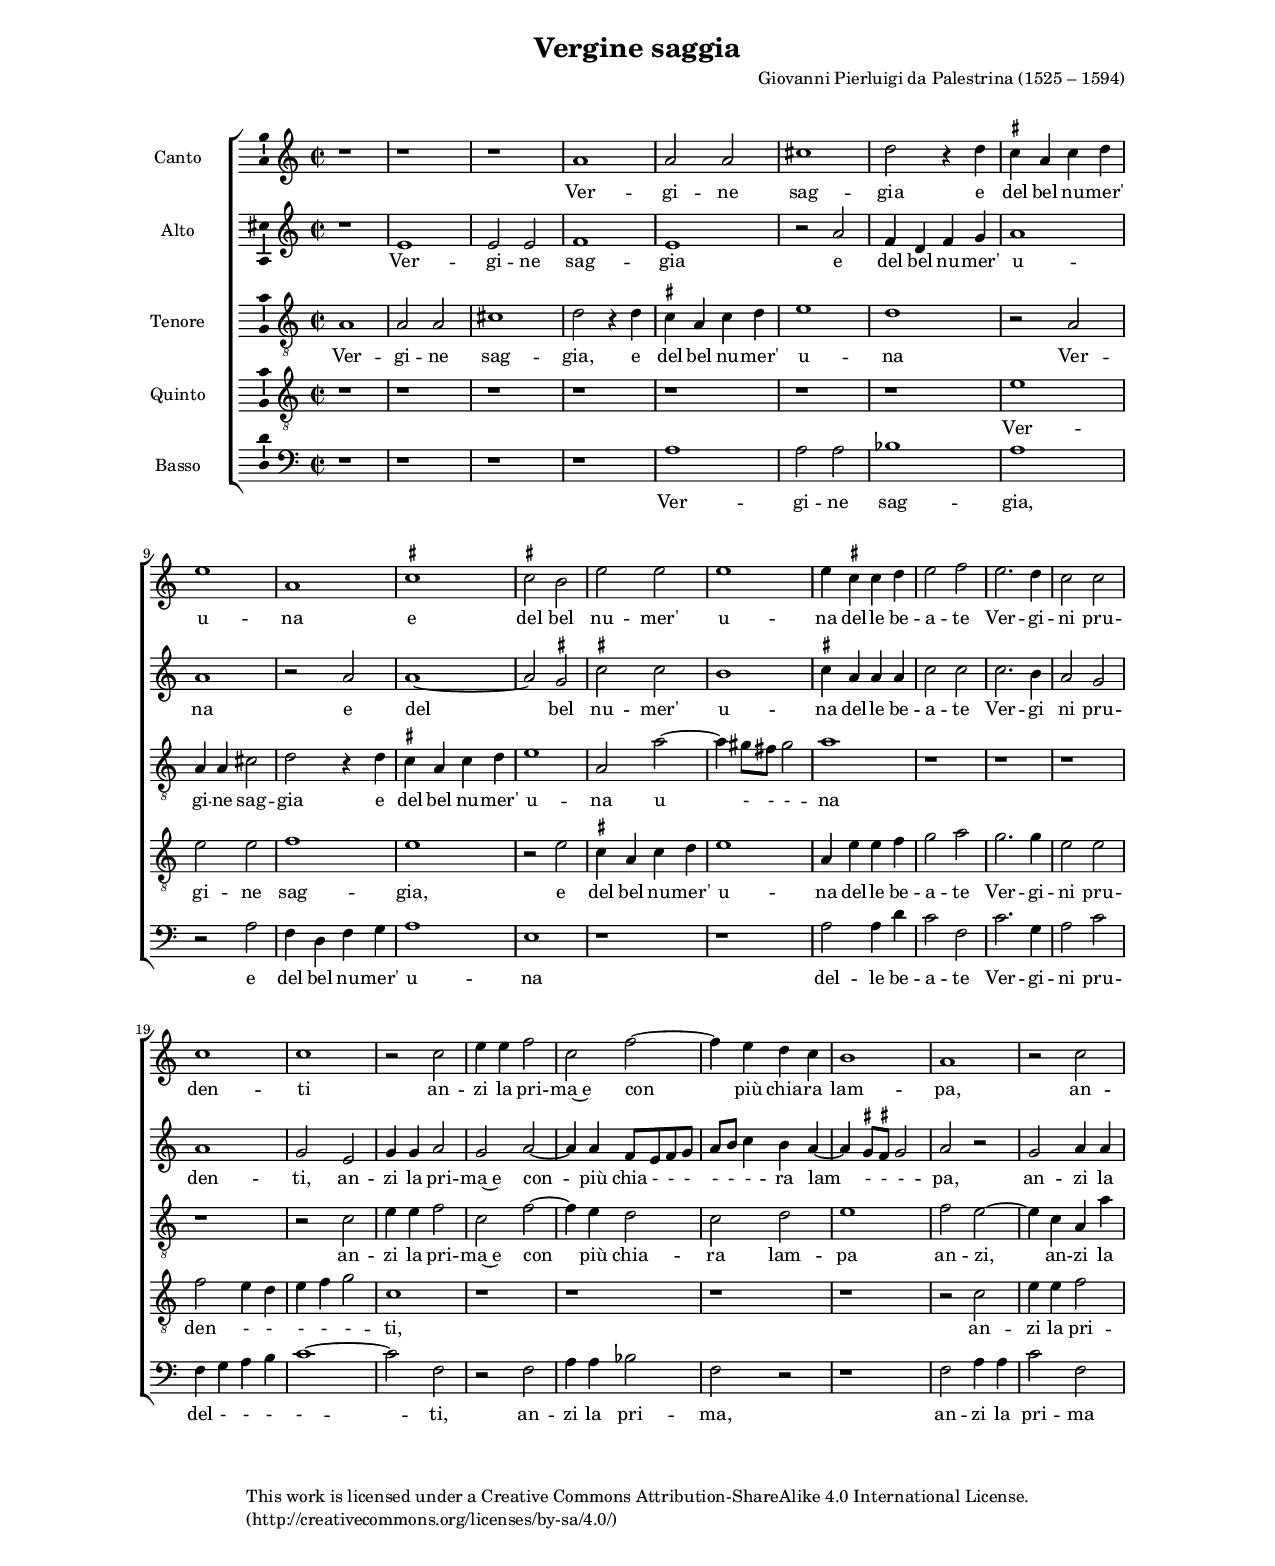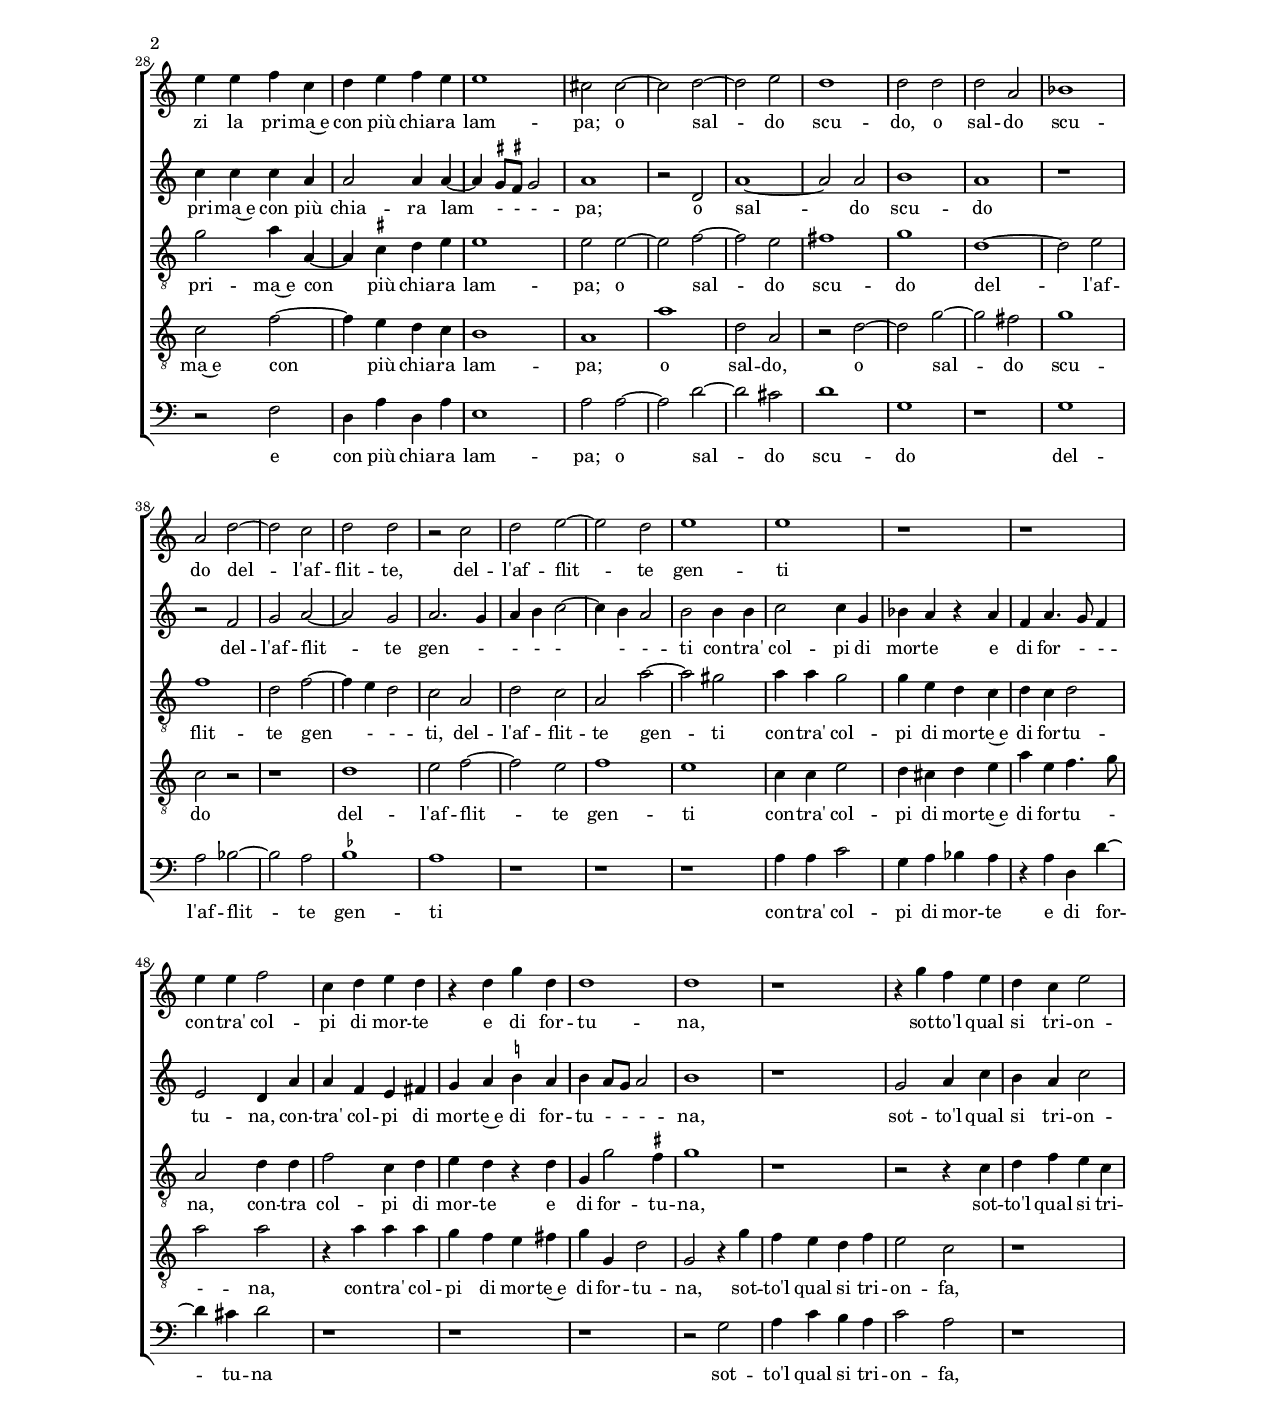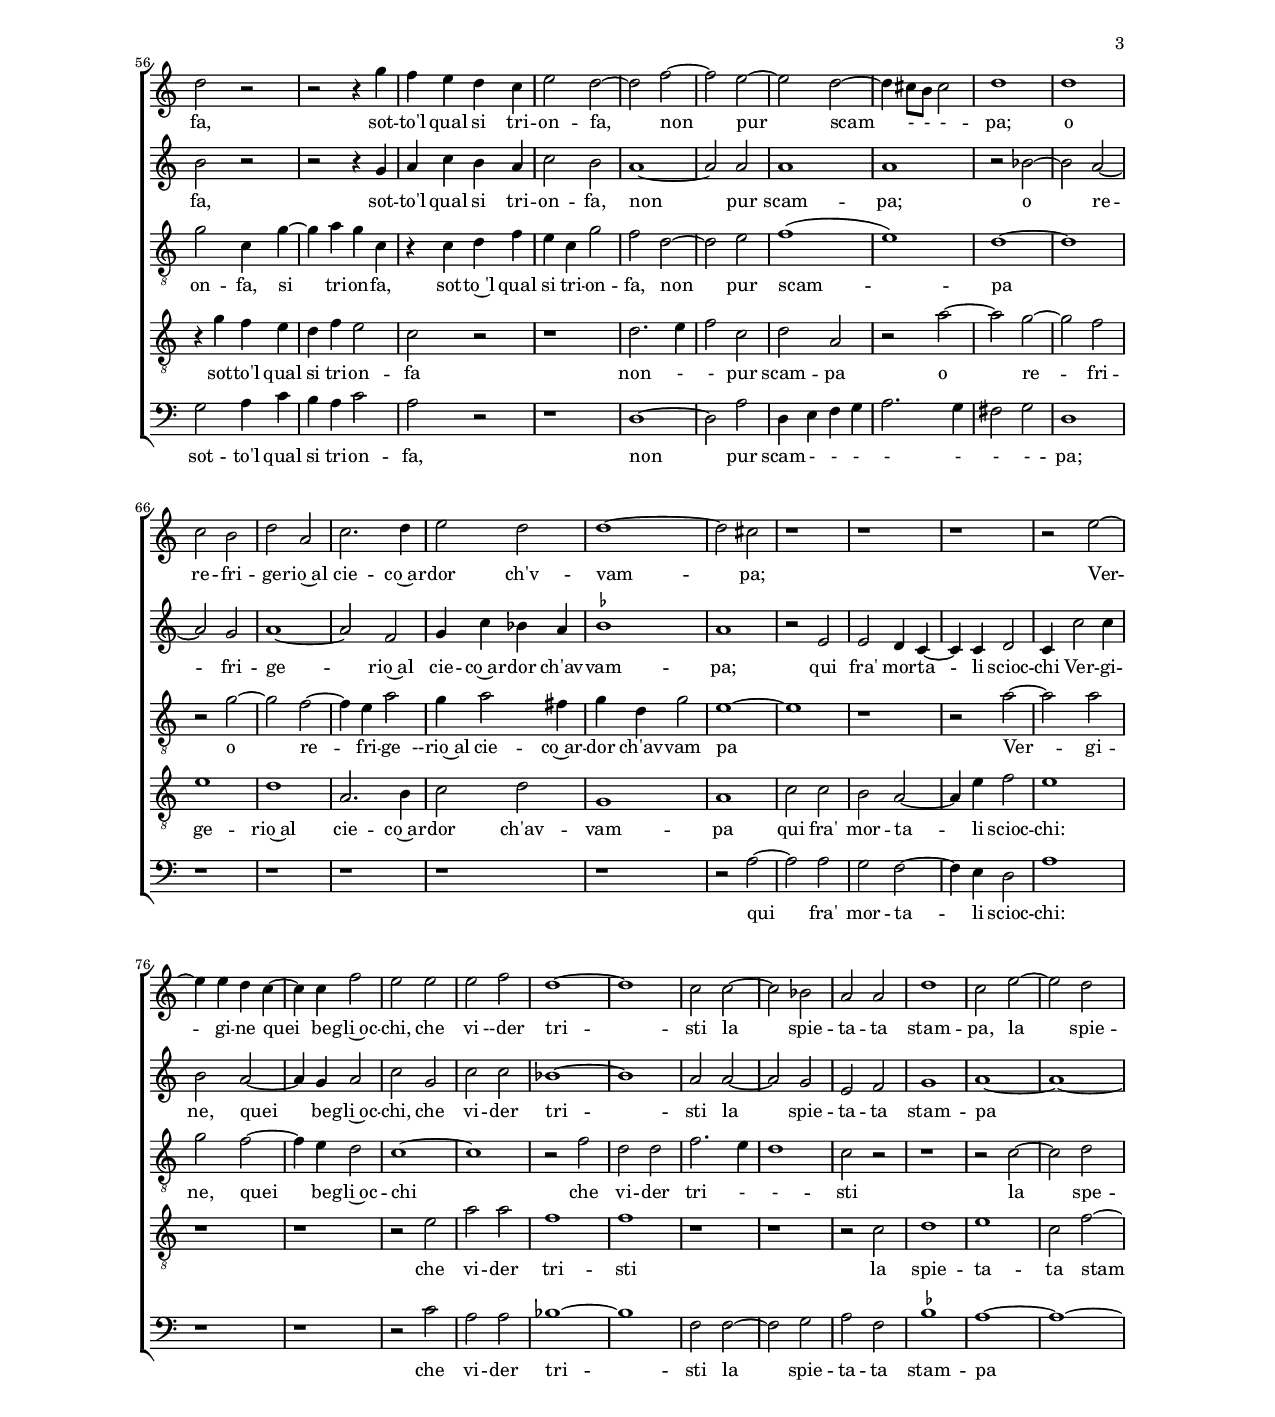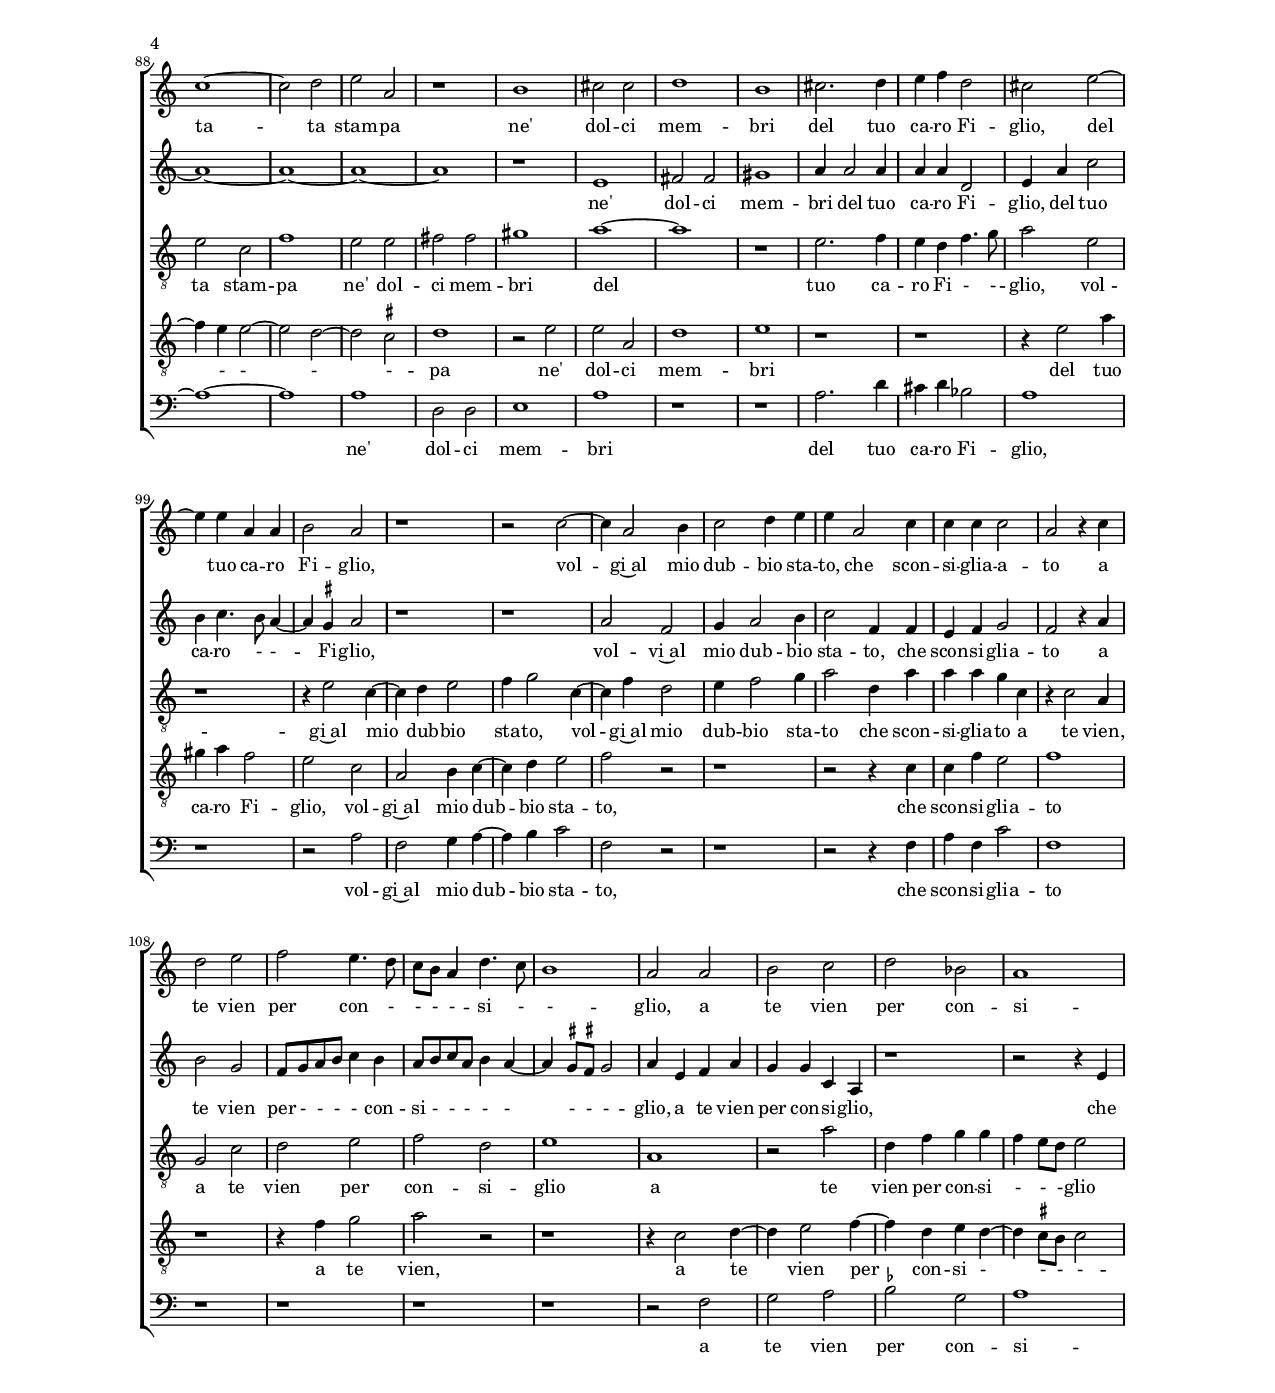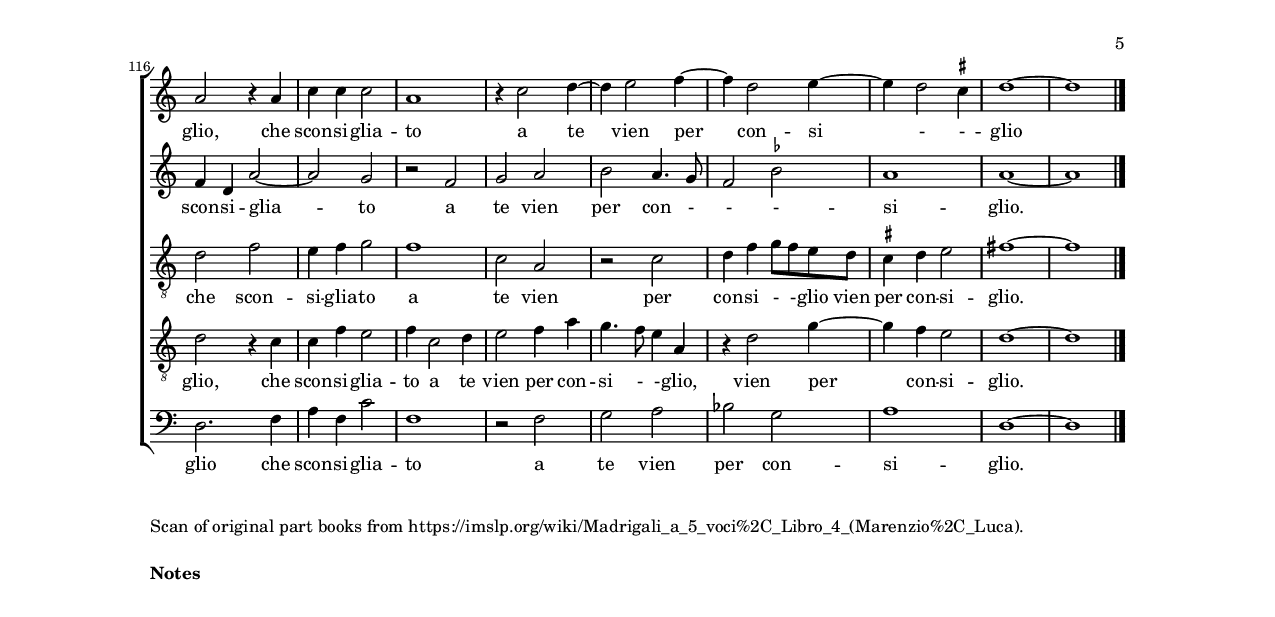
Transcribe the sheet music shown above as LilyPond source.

\language "english"

global = {
  \key c \major
  \time 2/2
}

ficta = { \once \set suggestAccidentals = ##t }

cantoNotes = {
  \transpose c' c' {
    \set Staff.instrumentName = #"Canto  "

    \clef "treble"
    \relative c'' {
      % line 1
      r1*3
      a1 | a2 a2 | cs1 | d2 r4 d4 | \ficta cs4 a4 cs4 d4 |
      % p7 system 1
      e1 | a,1 | \ficta cs1 | \ficta cs2 b2 | e2 e2 | e1 |
      e4 \ficta cs4 cs4 d4 | e2 f2 | e2. d4 |
      % p7 system 2
      c2 c2 | c1 | c1 |
      r2 c2 | e4 e4 f2 | c2 f2~ | f4 e4 d4 c4 | b1 | a1 |
      % p7 system 3
      r2 c2 | e4 e4 f4 c4 | d4 e4 f4 e4 | e1 |
      cs2 cs2~ | cs2 d2~ | d2 e2 | d1 | d2 d2 | d2 a2 |
      % p8 system 1
      bf1 | a2 d2~ | d2 c2 | d2 d2 |
      r2 c2 | d2 e2~ | e2 d2 | e1 | e1 | r1 |
      % p8 system 2
      r1 | e4 e4 f2 | c4 d4 e4 d4 | r4 d4 g4 d4 | d1 | d1 | r1 |
      % p8 system 3
      r4 g4 f4 e4 | d4 c4 e2 | d2 r2 |
      r2 r4 g4 | f4 e4 d4 c4 | e2 d2~ | d2 f2~ | f2 e2~ |
      % p9 system 1
      e2 d2~ | d4 cs8 b8 \ficta cs2 | d1 | d1 |
      c2 b2 | d2 a2 | c2. d4 | e2 d2 | d1~ |
      % p9 system 2
      d2 cs2 | r1*3 |
      r2 e2~ | e4 e4 d4 c4~ | c4 c4 f2 | e2 e2 | e2 f2 | d1~ |
      % p9 system 3
      d1 | c2 c2~ | c2 bf2 | a2 a2 | d1 | c2 e2~ | e2 d2 |
      c1~ | c2 d2 | e2 a,2 | r1 | b1 |
      % p10 system 1
      cs2 cs2 | d1 | b1 | cs2. d4 | e4 f4 d2 | cs2 e2~ |
      e4 e4 a,4 a4 | b2 a2 | r1 |
      % p10 system 2
      r2 c2~ | c4 a2 b4 | c2 d4 e4 | e4 a,2 c4 | c4 c4 c2 | a2 r4 c4 |
      d2 e2 |
      % p10 system 3
      f2 e4. d8 | c8 b8 a4 d4. c8 | b1 | a2 a2 | b2 c2 | d2 bf2 | a1
      % p11 system 1
      a2 r4 a4 | c4 c4 c2 | a1 | r4 c2 d4~ | d4 e2 f4~ | f4 d2 e4~ |
      e4 d2 \ficta cs4 | d\breve
    }
    \override Staff.BarLine.transparent = ##f
    \bar "|."
  }
}

cantoLyrics = \lyricmode {
      Ver -- gi -- ne sag -- gia e del bel nu -- mer'
      % p7 system 1
      u -- na e del bel nu -- mer' u -- na del -- le be -- a -- te
      Ver -- gi --
      % p7 system 2
      ni pru -- den -- ti
      an -- zi la pri -- ma~e con più chia -- ra lam -- pa,
      % p7 system 3
      an -- zi la pri -- ma~e con più chia -- ra lam -- pa;
      o sal -- do scu -- do, o sal -- do
      % p8 system 1
      scu -- do del -- l'af -- flit -- te, del -- l'af -- flit -- te
      gen -- ti
      % p8 system 2
      con -- tra' col -- pi di mor -- te e di for -- tu -- na,
      % p8 system 3
      sot -- to'l qual si tri -- on -- fa,
      sot -- to'l qual si tri -- on -- fa, non pur
      % p9 system 1
      scam - - - -- pa;
      o re -- fri -- ge -- rio~al cie -- co~ar -- dor ch'v -- vam --
      % p9 system 2
      pa;
      Ver -- gi -- ne quei be -- gli~oc -- chi, che vi --der tri --
      % p9 system 3
      sti la spie -- ta -- ta stam -- pa, la spie -- ta -- ta stam -- pa
      ne'
      % p10 system 1
      dol -- ci mem -- bri del tuo ca -- ro Fi -- glio, del tuo ca -- ro
      Fi -- glio,
      % p10 system 2
      vol -- gi~al mio dub -- bio sta -- to,
      che scon -- si -- glia -- a -- to a te vien
      % p10 system 3
      per con - - - - -- si - - -- glio,
      a te vien per con -- si --
      % p11 system 1
      glio, che scon -- si -- glia -- to
      a te vien per con -- si - - -- glio
}

altoNotes = {
  \transpose c' c'' {
    \set Staff.instrumentName = #"Alto  "

    \clef "treble"
    \relative c {
      r1 | e1 | e2 e2 | f1 | e1 | r2 a2 | f4 d4 f4 g4 | a1
      % p7 system 1
      a1 | r2 a2 | a1~ | a2 \ficta gs2 | \ficta cs2 cs2 | b1 |
      \ficta cs4 a4 a4 a4 | c2 c2 | c2. b4 |
      % p7 system 2
      a2 g2 | a1 | g2 e2 | g4 g4 a2 | g2 a2~ | a4 a4 f8 e8 f8 g8 |
      a8 b8 c4 b4 a4~ | a4 \ficta gs8 \ficta fs8 gs2 | a2 r2 |
      % p7 system 3
      g2 a4 a4 | c4 c4 c4 a4 | a2 a4 a4~ | a4 \ficta gs8 \ficta fs8 gs2 |
      a1 | r2 d,2 | a'1~ | a2 a2 | b1 | a1 |
      % p8 system 1
      r1 | r2 f2 | g2 a2~ | a2 g2 | a2. g4 | a4 b4 c2~ | c4 b4 a2 |
      b2 b4 b4 | c2 c4 g4 | bf4 a4 r4 a4 |
      % p8 system 2
      f4 a4. g8 f4 | e2 d4 a'4 | a4 f4 e4 fs4 | g4 a4 \ficta b?4 a4 |
      b4 a8 g8 a2 | b1 | r1 |
      % p8 system 3
      g2 a4 c4 | b4 a4 c2 | b2 r2 | r2 r4 g4 | a4 c4 b4 a4 |
      c2 b2 | a1~ | a2 a2 |
      % p9 system 1
      a1 | a1 | r2 bf2~ | bf2 a2~ | a2 g2 | a1~ | a2 f2 |
      g4 c4 bf4 a4 | \ficta bf1 |
      % p9 system 2
      a1 | r2 e2 | e2 d4 c4~ | c4 c4 d2 | c4 c'2 c4 | b2 a2~ | a4 g4 a2 |
      c2 g2 | c2 c2 | bf1~ |
      % p9 system 3
      bf1 | a2 a2~ | a2 g2 | e2 f2 | g1 | a1~ | a1~ | a1~ | a1~ | a1~ | a1 |
      r1 |
      % p10 system 1
      e1 | fs2 fs2 | gs1 | a4 a2 a4 | a4 a4 d,2 | e4 a4 c2 |
      b4 c4. b8 a4~ | a4 \ficta gs4 a2 | r1
      % p10 system 2
      r1 | a2 f2 | g4 a2 b4 | c2 f,4 f4 | e4 f4 g2 | f2 r4 a4 | b2 g2 |
      % p10 system 3
      f8 g a b c4 b4 | a8 b c a b4 a4~ | a4 \ficta gs8 \ficta fs8 gs2 |
      a4 e4 f4 a4 | g4 g4 c,4 a4 | r1 | r2 r4 e'4 |
      % p11 system 1
      f4 d4 a'2~ | a2 g2 | r2 f2 | g2 a2 | b2 a4. g8 | f2 \ficta bf2 |
      a1 a\breve
    }
  }
}

altoLyrics = \lyricmode {
      Ver -- gi -- ne sag -- gia e del bel nu -- mer' u --
      % p7 system 1
      na e del bel nu -- mer' u -- na
      del -- le be -- a -- te Ver -- gi
      % p7 system 2
      ni pru -- den -- ti, an -- zi la pri -- ma~e
      con -- più chia - - - - - - -- ra lam - - - -- pa,
      % p7 system 3
      an -- zi la pri -- ma~e con più chia -- ra lam - - - -- pa;
      o sal -- do scu -- do
      % p8 system 1
      del -- l'af -- flit -- te gen - - - - - - -- ti
      con -- tra' col -- pi di mor -- te e
      % p8 system 2
      di for - - -- tu -- na, con -- tra' col -- pi di mor -- te~e di
      for -- tu - - - -- na,
      % p8 system 3
      sot -- to'l qual si tri -- on -- fa,
      sot -- to'l qual si tri -- on -- fa, non pur
      % p9 system 1
      scam -- pa;
      o re -- fri -- ge -- rio~al cie -- co~ar -- dor ch'av -- vam --
      % p9 system 2
      pa;
      qui fra' mor -- ta -- li scioc -- chi
      Ver -- gi -- ne, quei be -- gli~oc -- chi, che vi -- der tri --
      % p9 system 3
      sti la spie -- ta -- ta stam -- pa
      % p10 system 1
      ne' dol -- ci mem -- bri del tuo ca -- ro Fi -- glio,
      del tuo ca -- ro - - -- Fi -- glio,
      % p10 system 2
      vol -- vi~al mio dub -- bio sta -- to, che scon -- si -- glia -- to
      a te vien
      % p10 system 3
      per - - - - con -- si - - - - - - - - -- glio,
      a te vien per con -- si -- glio,
      che
      % p11 system 1
      scon -- si -- glia -- to
      a te vien per con - - - -- si -- glio.
}

tenoreNotes = {
  \transpose c' c' {
    \set Staff.instrumentName = #"Tenore  "

    \clef "treble_8"
    \relative c' {
      a1 | a2 a2 | cs1 | d2 r4 d4 | \ficta cs4 a4 cs4 d4 |
      e1 | d1 | r2 a2 |
      % p7 system 1
      a4 a4 cs2 | d2 r4 d4 | \ficta cs4 a4 cs4 d4 | e1 |
      a,2 a'2~ | a4 gs8 fs8 gs2 | a1 | r1 | r1 |
      % p7 system 2
      r1 | r1 | r2 c,2 | e4 e4 f2 | c2 f2~ | f4 e4 d2 | 
      c2 d2 | e1 | f2 e2~ |
      % p7 system 3
      e4 c4 a4 a'4 | g2 a4 a,4~ | a4 \ficta cs4 d4 e4 | e1 |
      e2 e2~ | e2 f2~ | f2 e2 | fs1 | g1 | d1~ |
      % p8 system 1
      d2 e2 | f1 | d2 f2~ | f4 e4 d2 | c2 a2 | d2 c2 | a2 a'2~ |
      a2 gs2 | a4 a4 g2 | g4 e4 d4 c4 |
      % p8 system 2
      d4 c4 d2 | a2 d4 d4 | f2 c4 d4 | e4 d4 r4 d4 |
      g,4 g'2 \ficta fs4 | g1 | r1
      % p8 system 3
      r2 r4 c,4 | d4 f4 e4 c4 | g'2 c,4 g'4~ | g4 a4 g4 c,4 |
      r4 c4 d4 f4 | e4 c4 g'2 | f2 d2~ | d2 e2 |
      % p9 system 1
      f1( | e1) | d1~ | d1 | r2 g2~ | g2 f2~ | f4 e4 a2 |
      g4 a2 fs4 | g4 d4 g2 |
      % p9 system 2
      e1~ | e1 | r1 | r2 a2~ | a2 a2 | g2 f2~ | f4 e4 d2 | c1~ | c1 | r2 f2
      % p9 system 3
      d2 d2 | f2. e4 | d1 | c2 r2 | r1 | r2 c2~ | c2 d2 | e2 c2 |
      f1 | e2 e2 | fs2 fs2 gs1 |
      % p10 system 1
      a1~ | a1 | r1 | e2. f4 | e4 d4 f4. g8 | a2 e2 | r1 |
      r4 e2 c4~ | c4 d4 e2 |
      % p10 system 2
      f4 g2 c,4~ | c4 f4 d2 | e4 f2 g4 | a2 d,4 a'4 | a4 a4 g4 c,4 |
      r4 c2 a4 | g2 c2 |
      % p10 system 3
      d2 e2 | f2 d2 | e1 | a,1 | r2 a'2 | d,4 f4 g4 g4 | f4 e8 d8 e2 |
      % p11 system 1
      d2 f2 | e4 f4 g2 | f1 | c2 a2 | r2 c2 d4 f4 g8 f e d |
      \ficta cs4 d4 e2 | fs\breve
    }
  }
}

tenoreLyrics = \lyricmode {
      Ver -- gi -- ne sag -- gia, e del bel nu -- mer' u -- na
      Ver --
      % p7 system 1 - m9
      gi -- ne sag -- gia e del bel nu -- mer' u -- na u - - - -- na
      % p7 system 2 - m20
      an -- zi la pri -- ma~e con più chia -- ra lam -- pa
      an -- zi,
      % p7 system 3 - m27
      an -- zi la pri -- ma~e con più chia -- ra lam -- pa;
      o sal -- do scu -- do del --
      % p8 system 1 - m37
      l'af -- flit -- te gen - - -- ti, del -- l'af -- flit -- te
      gen -- ti con -- tra' col -- pi di mor -- te~e
      % p8 system 2
      di for -- tu -- na, con -- tra col -- pi di mor -- te
      e di for -- tu -- na,
      % p8 system 3
      sot -- to'l qual si tri -- on -- fa, si tri -- on -- fa,
      sot -- to~'l qual si tri -- on -- fa, non pur
      % p9 system 1
      scam -- pa o re -- fri -- ge --rio~al cie -- co~ar -- dor
      ch'av -- vam
      % p9 system 2
      pa Ver -- gi -- ne, quei be -- gli~oc -- chi che
      % p9 system 3
      vi -- der tri - - -- sti
      la spe -- ta stam -- pa ne' dol -- ci mem --
      % p10 system 1
      bri del tuo ca -- ro Fi - - -- glio, vol -- gi~al mio dub --
      % p10 system 2
      bio sta -- to, vol -- gi~al mio dub -- bio sta -- to
      che scon -- si -- glia -- to a te vien, a
      % p10 system 3
      te vien per con -- si -- glio
      a te vien per con -- si - - - --
      % p11 system 1
      glio che scon -- si -- glia -- to a te vien
      per con -- si - - -- glio vien per con -- si -- glio.
}

bassoNotes = {
  \transpose c' c' {
    \set Staff.instrumentName = #"Basso  "

    \clef "bass"
    \relative c' {
      r1*4 |
      a1 | a2 a2 | bf1 | a1 |
      % p7 system 1
      r2 a2 | f4 d4 f4 g4 | a1 | e1 | r1 | r1 |
      a2 a4 d4 | c2 f,2 | c'2. g4 |
      % p7 system 2
      a2 c2 | f,4 g4 a4 b4 | c1~ | c2 f,2 | r2 f2 | a4 a4 bf2 |
      f2 r2 | r1 | f2 a4 a4 |
      % p7 system 3
      c2 f,2 | r2 f2 | d4 a'4 d,4 a'4 | e1 | a2 a2~ | a2 d2~ |
      d2 cs2 | d1 | g,1 | r1 |
      % p8 system 1
      g1 | a2 bf2~ | bf2 a2 | \ficta bf1 | a1 | r1*3 | a4 a4 c2 |
      g4 a4 bf4 a4 |
      % p8 system 2
      r4 a4 d,4 d'4~ | d4 cs4 d2 | r1*3 | r2 g,2 | a4 c4 b4 a4 |
      % p8 system 3
      c2 a2 | r1 | g2 a4 c4 | b4 a4 c2 | a2 r2 | r1 | d,1~ | d2 a'2 |
      % p9 system 1
      d,4 e4 f4 g4 | a2. g4 | fs2 g2 | d1 | r1*5 |
      % p9 system 2
      r2 a'2~ | a2 a2 | g2 f2~ | f4 e4 d2 | a'1 | r1*2 |
      r2 c2 | a2 a2 | bf1~ |
      % p9 system 3
      bf1 | f2 f2~ | f2 g2 | a2 f2 | \ficta bf1 | a1~ | a1~ | a1~ | a1 |
      a1 | d,2 d2 | e1 |
      % p10 system 1
      a1 | r1*2 | a2. d4 | cs4 d4 bf2 | a1 | r1 | r2 a2 | f2 g4 a4~ |
      % p10 system 2
      a4 b4 c2 | f,2 r2 | r1 | r2 r4 f4 | a4 f4 c'2 | f,1 | r1 |
      % p10 system 3
      r1*3 | r2 f2 | g2 a2 | \ficta bf2 g2 | a1 |
      % p11 system 1
      d,2. f4 | a4 f4 c'2 | f,1 | r2 f2 | g2 a2 | bf2 g2 | a1 | d,\breve
    }
  }
}

bassoLyrics = \lyricmode {
      Ver -- gi -- ne sag -- gia,
      % p7 system 1
      e del bel nu -- mer' u -- na del -- le be -- a -- te Ver -- gi --
      % p7 system 2
      ni pru -- del - - - - -- ti,
      an -- zi la pri -- ma,
      an -- zi la
      % p7 system 3
      pri -- ma
      e con più chia -- ra lam -- pa;
      o sal -- do scu -- do
      % p8 system 1
      del -- l'af -- flit -- te gen -- ti
      con -- tra' col -- pi di mor -- te
      % p8 system 2
      e di for -- tu -- na
      sot -- to'l qual si tri --
      % p8 system 3
      on -- fa,
      sot -- to'l qual si tri -- on -- fa,
      non pur
      % p9 system 1
      scam - - - - - - - -- pa;
      % p9 system 2
      qui fra' mor -- ta -- li scioc -- chi:
      che vi -- der tri --
      % p9 system 3
      sti
      la spie -- ta -- ta stam -- pa ne' dol -- ci mem --
      % p10 system 1
      bri
      del tuo ca -- ro Fi -- glio,
      vol -- gi~al mio dub --
      % p10 system 2
      bio sta -- to,
      che scon -- si -- glia -- to
      % p10 system 3
      a te vien per con -- si --
      % p11 system 1
      glio che scon -- si -- glia -- to
      a te vien per con -- si -- glio.
}

quintoNotes = {
  \transpose c' c' {
    \set Staff.instrumentName = #"Quinto  "

    \clef "treble_8"
    \relative c' {
      r1*7 | e1 |
      % p7 system 1
      e2 e2 | f1 | e1 | r2 e2 | \ficta cs4 a4 cs4 d4 | e1 |
      a,4 e'4 e4 f4 | g2 a2 | g2. g4 |
      % p7 system 2
      e2 e2 | f2 e4 d4 | e4 f4 g2 | c,1 | r1*4 | r2 c2 |
      % p7 system 3
      e4 e4 f2 | c2 f2~ | f4 e4 d4 c4 | b1 | a1 | a'1 |
      d,2 a2 | r2 d2~ | d2 g2~ | g2 fs2 |
      % p8 system 1
      g1 | c,2 r2 | r1 | d1 | e2 f2~ | f2 e2 | f1 | e1 | c4 c4 e2 |
      d4 cs4 d4 e4 |
      % p8 system 2
      a4 e4 f4. g8 | a2 a2 | r4 a4 a4 a4 | g4 f4 e4 fs4 | g4 g,4 d'2 |
      g,2 r4 g'4 | f4 e4 d4 f4 |
      % p8 system 3
      e2 c2 | r1 | r4 g'4 f4 e4 | d4 f4 e2 | c2 r2 | r1 |
      d2. e4 | f2 c2 |
      % p9 system 1
      d2 a2 | r2 a'2~ | a2 g2~ | g2 f2 | e1 | d1 | a2. b4 |
      c2 d2 | g,1 |
      % p9 system 2
      a1 | c2 c2 | b2 a2~ | a4 e'4 f2 | e1 | r1*2 | r2 e2 | a2 a2 | f1 |
      % p9 system 3
      f1 | r1*2 | r2 c2 | d1 | e1 | c2 f2~ | f4 e4 e2~ | e2 d2~ |
      d2 \ficta cs2 | d1 | r2 e2 |
      % p10 system 1
      e2 a,2 | d1 | e1 | r1*2 | r4 e2 a4 | gs4 a4 f2 |
      e2 c2 | a2 b4 c4~ |
      % p10 system 2
      c4 d4 e2 | f2 r2 | r1 | r2 r4 c4 | c4 f4 e2 | f1 | r1 |
      % p10 system 3
      r4 f4 g2 | a2 r2 | r1 | r4 c,2 d4~ | d4 e2 f4~ |
      f4 d4 e4 d4~ | d4 \ficta cs8 b8 cs2 |
      % p11 system 1
      d2 r4 c4 | c4 f4 e2 | f4 c2 d4 | e2 f4 a4 | g4. f8 e4 a,4 |
      r4 d2 g4~ | g4 f4 e2 | d\breve
    }
  }
}

quintoLyrics = \lyricmode {
      Ver --
      % p7 system 1
      gi -- ne sag -- gia,
      e del bel nu -- mer' u -- na del -- le be -- a -- te Ver -- gi --
      % p7 system 2
      ni pru -- den - - - - - -- ti,
      an --
      % p7 system 3
      zi la pri -- ma~e con più chia -- ra lam -- pa;
      o sal -- do,
      o sal -- do
      % p8 system 1
      scu -- do
      del -- l'af -- flit -- te gen -- ti con -- tra' col -- pi
      di mor -- te~e
      % p8 system 2
      di for -- tu - - -- na,
      con -- tra' col -- pi di mor -- te~e di for -- tu -- na,
      sot -- to'l qual si tri --
      % p8 system 3
      on -- fa,
      sot -- to'l qual si tri -- on -- fa
      non - - pur
      % p9 system 1
      scam -- pa
      o re -- fri -- ge -- rio~al cie -- co~ar -- dor ch'av -- vam --
      % p9 system 2
      pa qui fra' mor -- ta -- li scioc -- chi:
      che vi -- der tri --
      % p9 system 3
      sti
      la spie -- ta -- ta stam - - - - -- pa
      ne'
      % p10 system 1
      dol -- ci mem -- bri
      del tuo ca -- ro Fi -- glio, vol -- gi~al mio dub --
      % p10 system 2
      bio sta -- to,
      che scon -- si -- glia -- to
      % p10 system 3
      a te vien,
      a te vien per con -- si - - - - --
      % p11 system 1
      glio,
      che scon -- si -- glia -- to a te vien per con -- si - - -- glio,
      vien per con -- si -- glio.
}

\header{
  title = "Vergine saggia"
  subtitle = ##f
  composer = "Giovanni Pierluigi da Palestrina (1525 – 1594)"
  %arranger = ""
  %poet = "???"
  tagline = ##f
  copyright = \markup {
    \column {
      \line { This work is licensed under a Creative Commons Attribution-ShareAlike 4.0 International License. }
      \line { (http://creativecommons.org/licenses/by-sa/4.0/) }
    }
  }
}

#(set-global-staff-size 15)

\paper {
  #(include-special-characters) % So we can use HTML entities.
  #(set-paper-size "letter")

  left-margin = 1\in
  right-margin = 1\in
  top-margin = 0.5\in
  bottom-margin = 0.5\in

  ragged-bottom = ##t
  system-system-spacing #'basic-distance = 15
}

\markup { \vspace #1 }

\score {
  \new ChoirStaff = choirStaff <<
    \new Voice = "cantoNotes" \with {
      \remove "Note_heads_engraver"
      \consists "Completion_heads_engraver"
      \remove "Rest_engraver"
      \consists "Completion_rest_engraver"
    } << \global \cantoNotes >>
    \new Lyrics = "cantoLyrics"
      \lyricsto cantoNotes { \cantoLyrics }

    \new Voice = "altoNotes" \with {
      \remove "Note_heads_engraver"
      \consists "Completion_heads_engraver"
      \remove "Rest_engraver"
      \consists "Completion_rest_engraver"
    } << \global \altoNotes >>
    \new Lyrics = "altoLyrics" \lyricsto altoNotes { \altoLyrics }

    \new Voice = "tenoreNotes" \with {
      \remove "Note_heads_engraver"
      \consists "Completion_heads_engraver"
      \remove "Rest_engraver"
      \consists "Completion_rest_engraver"
    } << \global \tenoreNotes >>
    \new Lyrics = "tenoreLyrics" \lyricsto tenoreNotes { \tenoreLyrics }

    \new Voice = "quintoNotes" \with {
      \remove "Note_heads_engraver"
      \consists "Completion_heads_engraver"
      \remove "Rest_engraver"
      \consists "Completion_rest_engraver"
    } << \global \quintoNotes >>
    \new Lyrics = "quintoLyrics"
      \lyricsto quintoNotes { \quintoLyrics }

    \new Voice = "bassoNotes" \with {
      \remove "Note_heads_engraver"
      \consists "Completion_heads_engraver"
      \remove "Rest_engraver"
      \consists "Completion_rest_engraver"
    } << \global \bassoNotes >>
    \new Lyrics = "bassoLyrics" \lyricsto bassoNotes { \bassoLyrics }
  >>

  \layout {
    \context {
      \Score

      % incipit should not start with a start delimiter
      \remove "System_start_delimiter_engraver"
    }

    \context {
      \Voice

      \consists "Ambitus_engraver"

      % The command below can be commented out in
      % short scores, but especially for large scores you
      % will typically yield better line breaking and improve
      % overall spacing if you do not comment the command out.

      \remove "Forbid_line_break_engraver"
    }
  }
  \midi { \tempo 2 = 70 }
}

\markuplist {
  \vspace #1
  \column {
    \line { Scan of original part books from https://imslp.org/wiki/Madrigali_a_5_voci%2C_Libro_4_(Marenzio%2C_Luca). }
    \vspace #1
    \line { \bold Notes }
    \vspace #0.5
  }
}

%      De le beate vergini prudenti
%      Anzi la prima e con più chiara lampa;
%      O saldo scudo de l' afflitte genti
%      Contra' colpi di Morte e di Fortuna,
%      Sotto 'l qual si trionfa, no pur scampa;
%      O refrigerio al cieco ardor ch' avvampa
%      Qui fra' mortali siocchi:
%      Vergine, que' begli occhi,
%      Che vider tristi la spietata stampa
%      Ne' dolci membri del tuo caro figlio.
%      Volgi al mio dubbio stato,
%      Che sconsigliato a te vien per consiglio.

\version "2.18.2"  % necessary for upgrading to future LilyPond versions.
